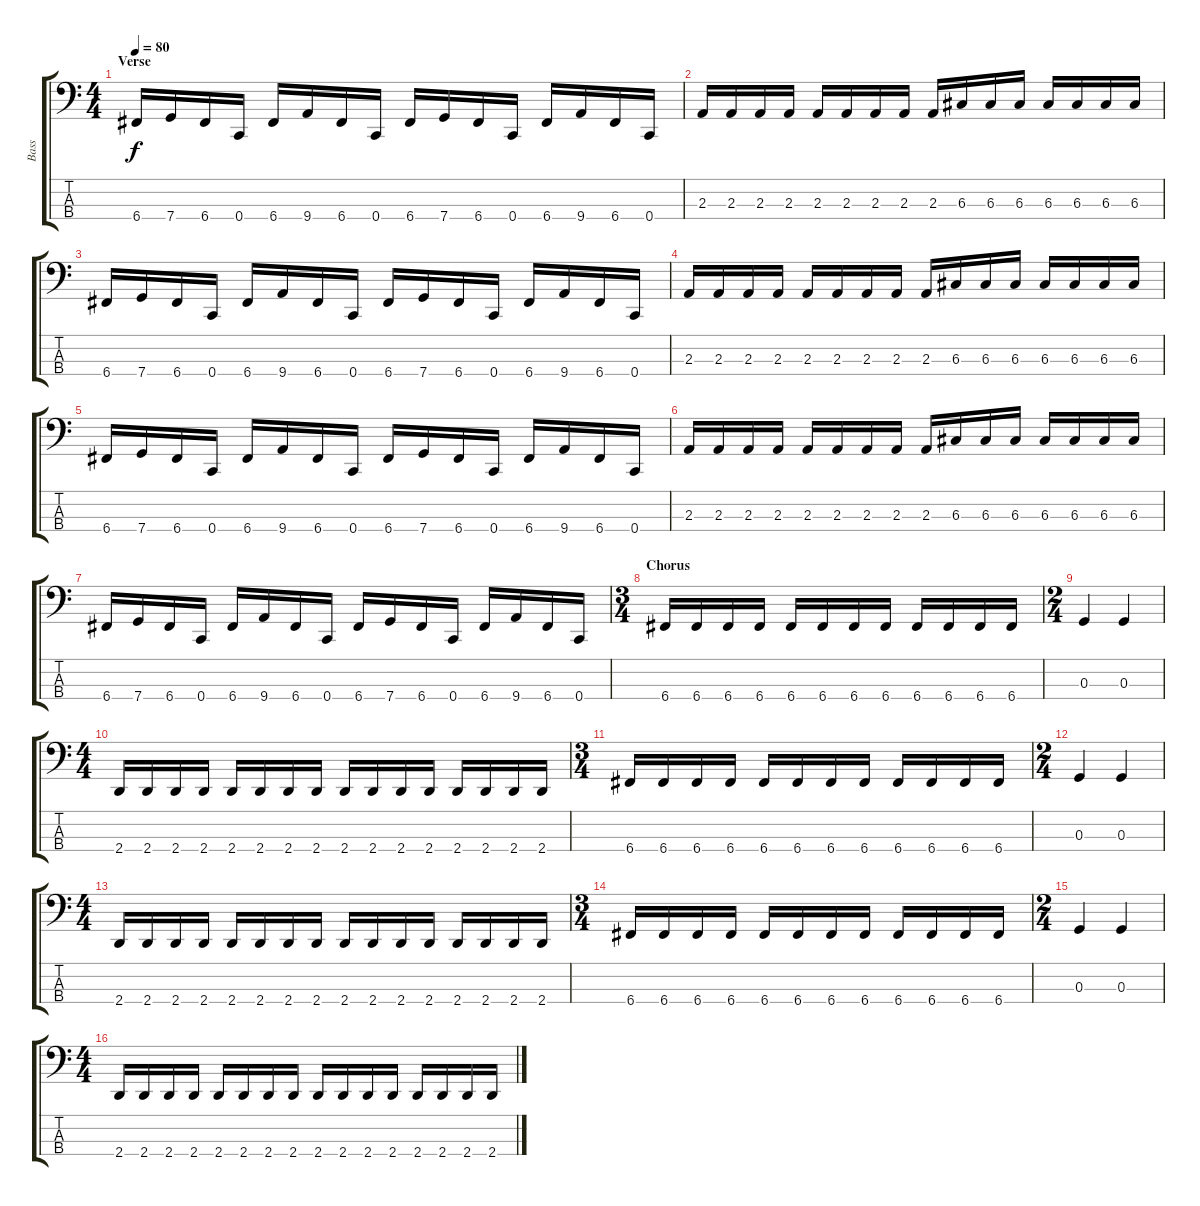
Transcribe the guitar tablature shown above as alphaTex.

\track ("Bass" "Bass") {instrument electricbasspick}
\staff {score tabs}
\tuning (F2 C2 G1 C1) {hide}
\ts (4 4)
\section ("" "Verse")
\tempo 80
\clef f4
\ks c
6.4.16{dy f} 7.4.16 6.4.16 0.4.16 6.4.16 9.4.16 6.4.16 0.4.16 6.4.16 7.4.16 6.4.16 0.4.16 6.4.16 9.4.16 6.4.16 0.4.16 |
2.3.16 2.3.16 2.3.16 2.3.16 2.3.16 2.3.16 2.3.16 2.3.16 2.3.16 6.3.16 6.3.16 6.3.16 6.3.16 6.3.16 6.3.16 6.3.16 |
6.4.16 7.4.16 6.4.16 0.4.16 6.4.16 9.4.16 6.4.16 0.4.16 6.4.16 7.4.16 6.4.16 0.4.16 6.4.16 9.4.16 6.4.16 0.4.16 |
2.3.16 2.3.16 2.3.16 2.3.16 2.3.16 2.3.16 2.3.16 2.3.16 2.3.16 6.3.16 6.3.16 6.3.16 6.3.16 6.3.16 6.3.16 6.3.16 |
6.4.16 7.4.16 6.4.16 0.4.16 6.4.16 9.4.16 6.4.16 0.4.16 6.4.16 7.4.16 6.4.16 0.4.16 6.4.16 9.4.16 6.4.16 0.4.16 |
2.3.16 2.3.16 2.3.16 2.3.16 2.3.16 2.3.16 2.3.16 2.3.16 2.3.16 6.3.16 6.3.16 6.3.16 6.3.16 6.3.16 6.3.16 6.3.16 |
6.4.16 7.4.16 6.4.16 0.4.16 6.4.16 9.4.16 6.4.16 0.4.16 6.4.16 7.4.16 6.4.16 0.4.16 6.4.16 9.4.16 6.4.16 0.4.16 |
\ts (3 4)
\section ("" "Chorus")
6.4.16 6.4.16 6.4.16 6.4.16 6.4.16 6.4.16 6.4.16 6.4.16 6.4.16 6.4.16 6.4.16 6.4.16 |
\ts (2 4)
0.3.4 0.3.4 |
\ts (4 4)
2.4.16 2.4.16 2.4.16 2.4.16 2.4.16 2.4.16 2.4.16 2.4.16 2.4.16 2.4.16 2.4.16 2.4.16 2.4.16 2.4.16 2.4.16 2.4.16 |
\ts (3 4)
6.4.16 6.4.16 6.4.16 6.4.16 6.4.16 6.4.16 6.4.16 6.4.16 6.4.16 6.4.16 6.4.16 6.4.16 |
\ts (2 4)
0.3.4 0.3.4 |
\ts (4 4)
2.4.16 2.4.16 2.4.16 2.4.16 2.4.16 2.4.16 2.4.16 2.4.16 2.4.16 2.4.16 2.4.16 2.4.16 2.4.16 2.4.16 2.4.16 2.4.16 |
\ts (3 4)
6.4.16 6.4.16 6.4.16 6.4.16 6.4.16 6.4.16 6.4.16 6.4.16 6.4.16 6.4.16 6.4.16 6.4.16 |
\ts (2 4)
0.3.4 0.3.4 |
\ts (4 4)
2.4.16 2.4.16 2.4.16 2.4.16 2.4.16 2.4.16 2.4.16 2.4.16 2.4.16 2.4.16 2.4.16 2.4.16 2.4.16 2.4.16 2.4.16 2.4.16
